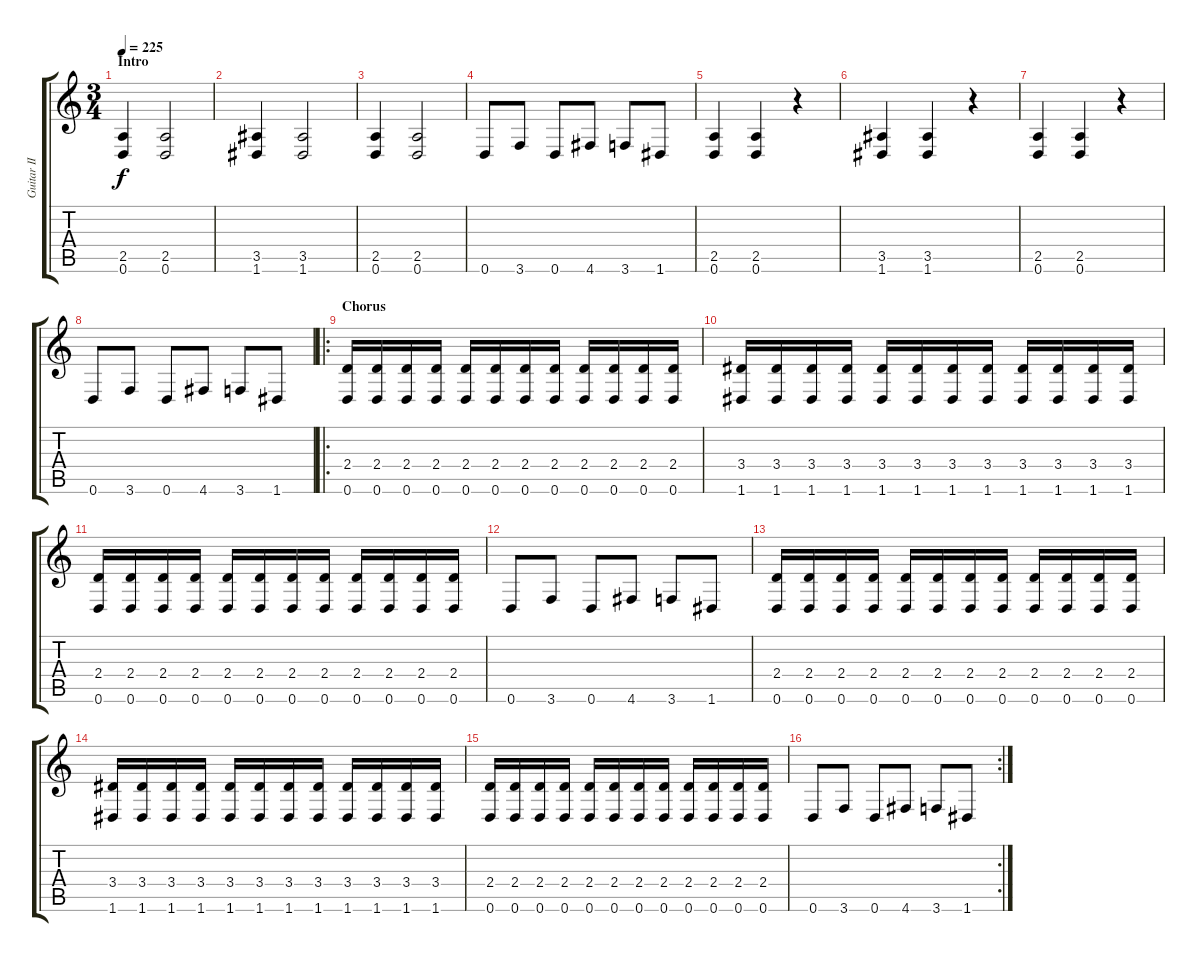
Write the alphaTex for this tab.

\track ("Guitar II" "Guitar II") {instrument distortionguitar}
\staff {score tabs}
\tuning (D4 A3 F3 C3 G2 D2) {hide}
\ts (3 4)
\section ("" "Intro")
\tempo 225
\clef g2
\ks c
(2.5 0.6).4{dy f instrument distortionguitar} (2.5 0.6).2 |
(3.5 1.6).4 (3.5 1.6).2 |
(2.5 0.6).4 (2.5 0.6).2 |
0.6.8 3.6.8 0.6.8 4.6.8 3.6.8 1.6.8 |
(2.5 0.6).4 (2.5 0.6).4 r.4 |
(3.5 1.6).4 (3.5 1.6).4 r.4 |
(2.5 0.6).4 (2.5 0.6).4 r.4 |
0.6.8 3.6.8 0.6.8 4.6.8 3.6.8 1.6.8 |
\ro
\section ("" "Chorus")
(2.4 0.6).16 (2.4 0.6).16 (2.4 0.6).16 (2.4 0.6).16 (2.4 0.6).16 (2.4 0.6).16 (2.4 0.6).16 (2.4 0.6).16 (2.4 0.6).16 (2.4 0.6).16 (2.4 0.6).16 (2.4 0.6).16 |
(3.4 1.6).16 (3.4 1.6).16 (3.4 1.6).16 (3.4 1.6).16 (3.4 1.6).16 (3.4 1.6).16 (3.4 1.6).16 (3.4 1.6).16 (3.4 1.6).16 (3.4 1.6).16 (3.4 1.6).16 (3.4 1.6).16 |
(2.4 0.6).16 (2.4 0.6).16 (2.4 0.6).16 (2.4 0.6).16 (2.4 0.6).16 (2.4 0.6).16 (2.4 0.6).16 (2.4 0.6).16 (2.4 0.6).16 (2.4 0.6).16 (2.4 0.6).16 (2.4 0.6).16 |
0.6.8 3.6.8 0.6.8 4.6.8 3.6.8 1.6.8 |
(2.4 0.6).16 (2.4 0.6).16 (2.4 0.6).16 (2.4 0.6).16 (2.4 0.6).16 (2.4 0.6).16 (2.4 0.6).16 (2.4 0.6).16 (2.4 0.6).16 (2.4 0.6).16 (2.4 0.6).16 (2.4 0.6).16 |
(3.4 1.6).16 (3.4 1.6).16 (3.4 1.6).16 (3.4 1.6).16 (3.4 1.6).16 (3.4 1.6).16 (3.4 1.6).16 (3.4 1.6).16 (3.4 1.6).16 (3.4 1.6).16 (3.4 1.6).16 (3.4 1.6).16 |
(2.4 0.6).16 (2.4 0.6).16 (2.4 0.6).16 (2.4 0.6).16 (2.4 0.6).16 (2.4 0.6).16 (2.4 0.6).16 (2.4 0.6).16 (2.4 0.6).16 (2.4 0.6).16 (2.4 0.6).16 (2.4 0.6).16 |
\rc 2
0.6.8 3.6.8 0.6.8 4.6.8 3.6.8 1.6.8
